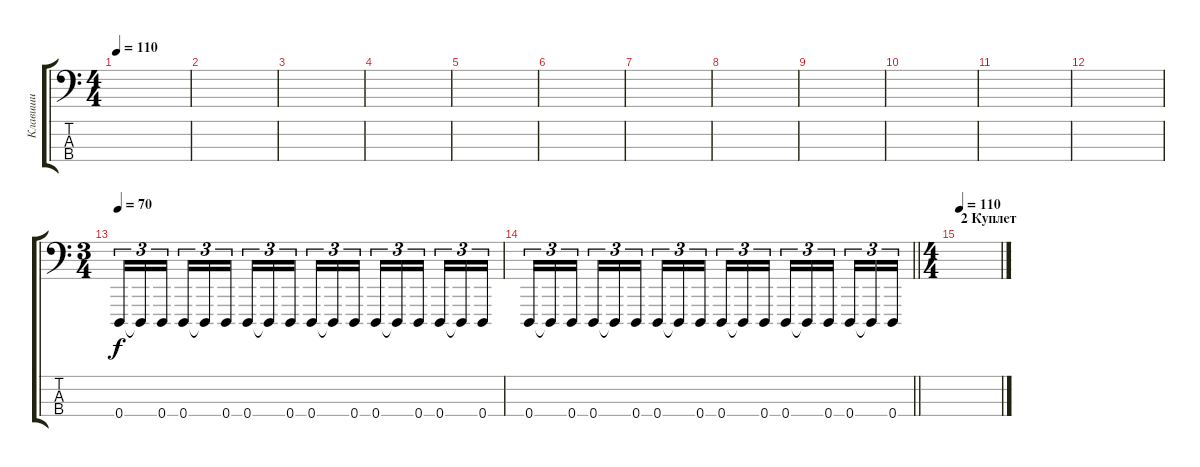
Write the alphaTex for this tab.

\track ("Клавиши" "Клавиши") {instrument melodictom}
\staff {score tabs}
\tuning (G2 D2 A1 D1) {hide}
\ts (4 4)
\tempo 110
\clef f4
\ks c
|
|
|
|
|
|
|
|
|
|
|
|
\ts (3 4)
\tempo 70
0.4.16{tu (3 2)} 0.4{t}.16{tu (3 2)} 0.4.16{tu (3 2) beam splitsecondary} 0.4.16{tu (3 2)} 0.4{t}.16{tu (3 2)} 0.4.16{tu (3 2)} 0.4.16{tu (3 2)} 0.4{t}.16{tu (3 2)} 0.4.16{tu (3 2) beam splitsecondary} 0.4.16{tu (3 2)} 0.4{t}.16{tu (3 2)} 0.4.16{tu (3 2)} 0.4.16{tu (3 2)} 0.4{t}.16{tu (3 2)} 0.4.16{tu (3 2) beam splitsecondary} 0.4.16{tu (3 2)} 0.4{t}.16{tu (3 2)} 0.4.16{tu (3 2)} |
\barLineRight lightlight
0.4.16{tu (3 2)} 0.4{t}.16{tu (3 2)} 0.4.16{tu (3 2) beam splitsecondary} 0.4.16{tu (3 2)} 0.4{t}.16{tu (3 2)} 0.4.16{tu (3 2)} 0.4.16{tu (3 2)} 0.4{t}.16{tu (3 2)} 0.4.16{tu (3 2) beam splitsecondary} 0.4.16{tu (3 2)} 0.4{t}.16{tu (3 2)} 0.4.16{tu (3 2)} 0.4.16{tu (3 2)} 0.4{t}.16{tu (3 2)} 0.4.16{tu (3 2) beam splitsecondary} 0.4.16{tu (3 2)} 0.4{t}.16{tu (3 2)} 0.4.16{tu (3 2)} |
\ts (4 4)
\section ("" "2 Куплет")
\tempo 110
